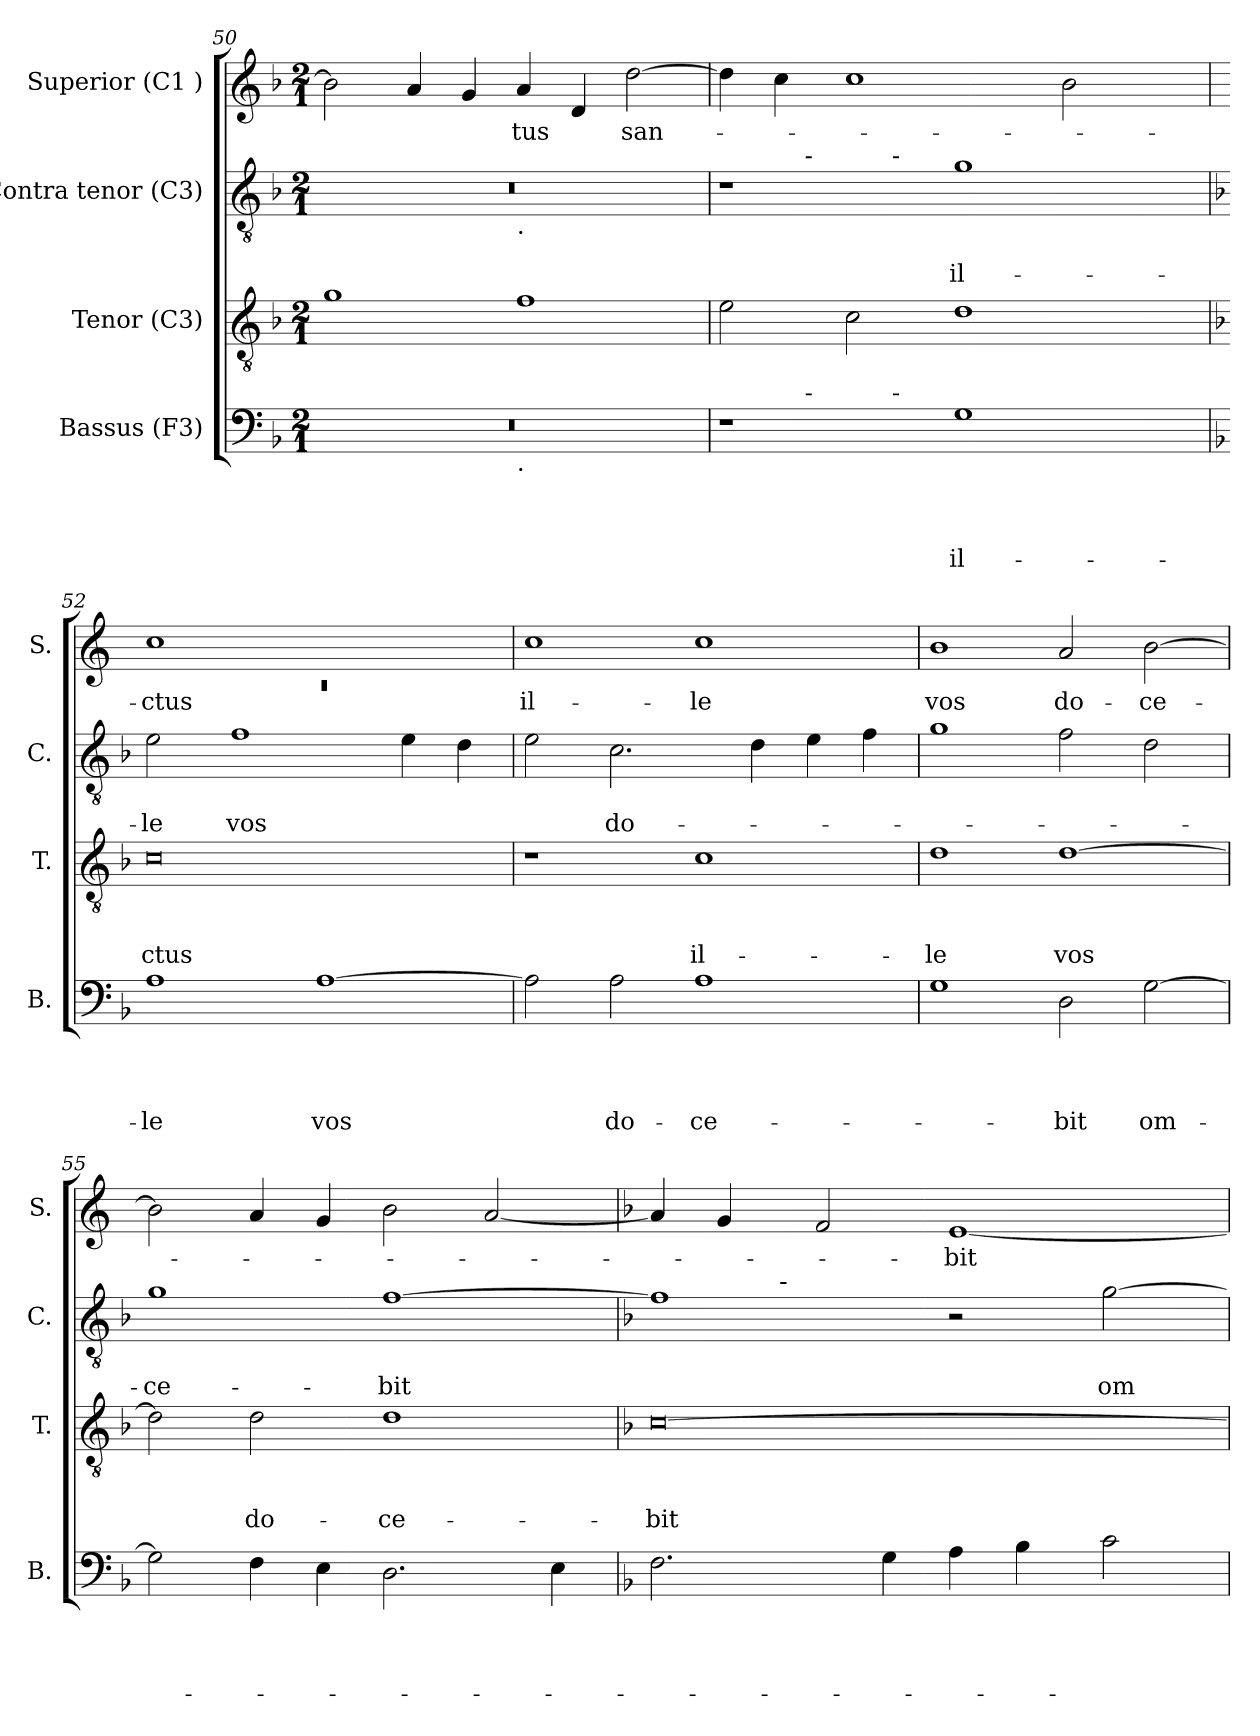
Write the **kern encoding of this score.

**kern	**text	**text	**text	**text	**kern	**text	**text	**text	**kern	**text	**text	**kern	**text
*part4	*part4	*part4	*part4	*part4	*part3	*part3	*part3	*part3	*part2	*part2	*part2	*part1	*part1
*staff4	*staff4	*staff4	*staff4	*staff4	*staff3	*staff3	*staff3	*staff3	*staff2	*staff2	*staff2	*staff1	*staff1
*I"Bassus (F3)	*	*	*	*	*I"Tenor (C3)	*	*	*	*I"Contra tenor (C3)	*	*	*I"Superior (C1 )	*
*I'B.	*	*	*	*	*I'T.	*	*	*	*I'C.	*	*	*I'S.	*
*clefF4	*	*	*	*	*clefGv2	*	*	*	*clefGv2	*	*	*clefG2	*
*k[b-]	*	*	*	*	*k[b-]	*	*	*	*k[b-]	*	*	*k[b-]	*
*F:	*	*	*	*	*F:	*	*	*	*F:	*	*	*F:	*
*M2/1	*	*	*	*	*M2/1	*	*	*	*M2/1	*	*	*M2/1	*
=50	=50	=50	=50	=50	=50	=50	=50	=50	=50	=50	=50	=50	=50
*^	*	*	*	*	*	*	*	*	*^	*	*	*	*
0r	1ryy	.	.	.	.	1g	.	.	.	0r	1ryy	.	.	2b-\]	.
.	.	.	.	.	.	.	.	.	.	.	.	.	.	4a/	.
.	.	.	.	.	.	.	.	.	.	.	.	.	.	4g/	.
!	!	!	!	!	!	!	!	!	!	!	!LO:TX:b:t=.	!	!	!	!
!	!LO:TX:b:t=.	!	!	!	!	!	!	!	!	!	!	!	!	!	!
!	!	!	!	!	!	!	!	!	!	!	!	!	!	!	!LO:LY:b
.	1ryy	.	.	.	.	1f	.	.	.	.	1ryy	.	.	4a/	-tus
.	.	.	.	.	.	.	.	.	.	.	.	.	.	4d/	.
!	!	!	!	!	!	!	!	!	!	!	!	!	!	!	!LO:LY:b
.	.	.	.	.	.	.	.	.	.	.	.	.	.	[<2dd\	san-
!!LO:LB:g=z
=51	=51	=51	=51	=51	=51	=51	=51	=51	=51	=51	=51	=51	=51	=51	=51
*	*^	*	*	*	*	*	*	*	*	*	*^	*	*	*	*
1r	4ryy	2ryy	.	.	.	.	2e\	.	.	.	1r	4ryy	2ryy	.	.	4dd\]	.
.	16.ryy	.	.	.	.	.	.	.	.	.	.	16.ryy	.	.	.	4cc\	.
!	!	!	!	!	!	!	!	!	!	!	!	!LO:TX:a:t=-	!	!	!	!	!
!	!LO:TX:a:t=-	!	!	!	!	!	!	!	!	!	!	!	!	!	!	!	!
.	1ryy	.	.	.	.	.	.	.	.	.	.	1ryy	.	.	.	.	.
.	.	8.ryy	.	.	.	.	2c\	.	.	.	.	.	8.ryy	.	.	1cc	.
!	!	!	!	!	!	!	!	!	!	!	!	!	!LO:TX:a:t=-	!	!	!	!
!	!	!LO:TX:a:t=-	!	!	!	!	!	!	!	!	!	!	!	!	!	!	!
.	.	1ryy	.	.	.	.	.	.	.	.	.	.	1ryy	.	.	.	.
!	!	!	!	!	!	!LO:LY:b:rj	!	!	!	!	!	!	!	!	!LO:LY:b:rj	!	!
1G	.	.	.	.	.	il-	1d	.	.	.	1g	.	.	.	il-	.	.
.	2ryy	.	.	.	.	.	.	.	.	.	.	2ryy	.	.	.	.	.
.	.	.	.	.	.	.	.	.	.	.	.	.	.	.	.	2b-\	.
.	.	4ryy	.	.	.	.	.	.	.	.	.	.	4ryy	.	.	.	.
.	8ryy	.	.	.	.	.	.	.	.	.	.	8ryy	.	.	.	.	.
.	.	16ryy	.	.	.	.	.	.	.	.	.	.	16ryy	.	.	.	.
.	32ryy	.	.	.	.	.	.	.	.	.	.	32ryy	.	.	.	.	.
*v	*v	*v	*	*	*	*	*	*	*	*	*v	*v	*v	*	*	*	*
=52	=52	=52	=52	=52	=52	=52	=52	=52	=52	=52	=52	=52	=52
*	*	*	*	*	*	*	*	*	*	*	*	*k[]	*
*	*	*	*	*	*	*	*	*	*	*	*	*C:	*
*^	*	*	*	*	*	*	*	*	*^	*	*	*^	*
*	*^	*	*	*	*	*	*	*	*	*	*^	*	*	*	*	*
!	!	!	!	!	!	!LO:LY:b	!	!	!	!LO:LY:b	!	!	!	!	!LO:LY:b	!	!LO:N:vis=1	!LO:LY:b
*v	*v	*v	*	*	*	*	*	*	*	*	*v	*v	*v	*	*	*	*	*
1A	.	.	.	-le	0c	.	.	-ctus	2e\	.	-le	1cc	0rc	-ctus
!	!	!	!	!	!	!	!	!	!	!	!LO:LY:b	!	!	!
.	.	.	.	.	.	.	.	.	1f	.	vos	.	.	.
!	!	!	!	!LO:LY:b	!	!	!	!	!	!	!	!	!	!
[>1A	.	.	.	vos	.	.	.	.	.	.	.	1ryy	.	.
.	.	.	.	.	.	.	.	.	4e\	.	.	.	.	.
.	.	.	.	.	.	.	.	.	4d\	.	.	.	.	.
*	*	*	*	*	*	*	*	*	*	*	*	*v	*v	*
=53	=53	=53	=53	=53	=53	=53	=53	=53	=53	=53	=53	=53	=53
!	!	!	!	!	!	!	!	!	!	!	!	!	!LO:LY:b:rj
2A\]	.	.	.	.	1r	.	.	.	2e\	.	.	1cc	il-
!	!	!	!	!LO:LY:b	!	!	!	!	!	!	!LO:LY:b	!	!
2A\	.	.	.	do-	.	.	.	.	2.c\	.	do-	.	.
!	!	!	!	!LO:LY:b	!	!	!	!LO:LY:b:rj	!	!	!	!	!LO:LY:b
1A	.	.	.	-ce-	1c	.	.	il-	.	.	.	1cc	-le
.	.	.	.	.	.	.	.	.	4d\	.	.	.	.
.	.	.	.	.	.	.	.	.	4e\	.	.	.	.
.	.	.	.	.	.	.	.	.	4f\	.	.	.	.
=54	=54	=54	=54	=54	=54	=54	=54	=54	=54	=54	=54	=54	=54
!	!	!	!	!	!	!	!	!LO:LY:b	!	!	!	!	!LO:LY:b
1G	.	.	.	.	1d	.	.	-le	1g	.	.	1b	vos
!	!	!	!	!LO:LY:b	!	!	!	!LO:LY:b	!	!	!	!	!LO:LY:b
2D\	.	.	.	-bit	[>1d	.	.	vos	2f\	.	.	2a/	do-
!	!	!	!	!LO:LY:b	!	!	!	!	!	!	!	!	!LO:LY:b
[>2G\	.	.	.	om-	.	.	.	.	2d\	.	.	[>2b\	-ce-
=55	=55	=55	=55	=55	=55	=55	=55	=55	=55	=55	=55	=55	=55
!	!	!	!	!	!	!	!	!	!	!	!LO:LY:b	!	!
2G\]	.	.	.	.	2d\]	.	.	.	1g	.	-ce-	2b\]	.
!	!	!	!	!	!	!	!	!LO:LY:b	!	!	!	!	!
4F\	.	.	.	.	2d\	.	.	do-	.	.	.	4a/	.
4E\	.	.	.	.	.	.	.	.	.	.	.	4g/	.
!	!	!	!	!	!	!	!	!LO:LY:b	!	!	!LO:LY:b	!	!
2.D\	.	.	.	.	1d	.	.	-ce-	[<1f	.	-bit	2b\	.
.	.	.	.	.	.	.	.	.	.	.	.	[<2a/	.
4E\	.	.	.	.	.	.	.	.	.	.	.	.	.
!!LO:LB:g=z
=56	=56	=56	=56	=56	=56	=56	=56	=56	=56	=56	=56	=56	=56
*	*	*	*	*	*	*	*	*	*	*	*	*k[b-]	*
*	*	*	*	*	*	*	*	*	*	*	*	*F:	*
!	!	!	!	!	!	!	!	!LO:LY:b	!	!	!	!	!
*	*	*	*	*	*	*	*	*	*^	*	*	*	*
2.F\	.	.	.	.	[>0c	.	.	-bit	1f]	4ryy	.	.	4a/]	.
.	.	.	.	.	.	.	.	.	.	8ryy	.	.	4g/	.
.	.	.	.	.	.	.	.	.	.	32ryy	.	.	.	.
!	!	!	!	!	!	!	!	!	!	!LO:TX:a:t=-	!	!	!	!
.	.	.	.	.	.	.	.	.	.	1ryy	.	.	.	.
.	.	.	.	.	.	.	.	.	.	.	.	.	2f/	.
4G\	.	.	.	.	.	.	.	.	.	.	.	.	.	.
!	!	!	!	!	!	!	!	!	!	!	!	!	!	!LO:LY:b
4A\	.	.	.	.	.	.	.	.	2r	.	.	.	[<1e	-bit
4B-\	.	.	.	.	.	.	.	.	.	.	.	.	.	.
.	.	.	.	.	.	.	.	.	.	2ryy	.	.	.	.
!	!	!	!	!	!	!	!	!	!	!	!	!LO:LY:b	!	!
2c\	.	.	.	.	.	.	.	.	[>2g\	.	.	om-	.	.
.	.	.	.	.	.	.	.	.	.	16.ryy	.	.	.	.
*	*	*	*	*	*	*	*	*	*v	*v	*	*	*	*
=	=	=	=	=	=	=	=	=	=	=	=	=	=
*-	*-	*-	*-	*-	*-	*-	*-	*-	*-	*-	*-	*-	*-
